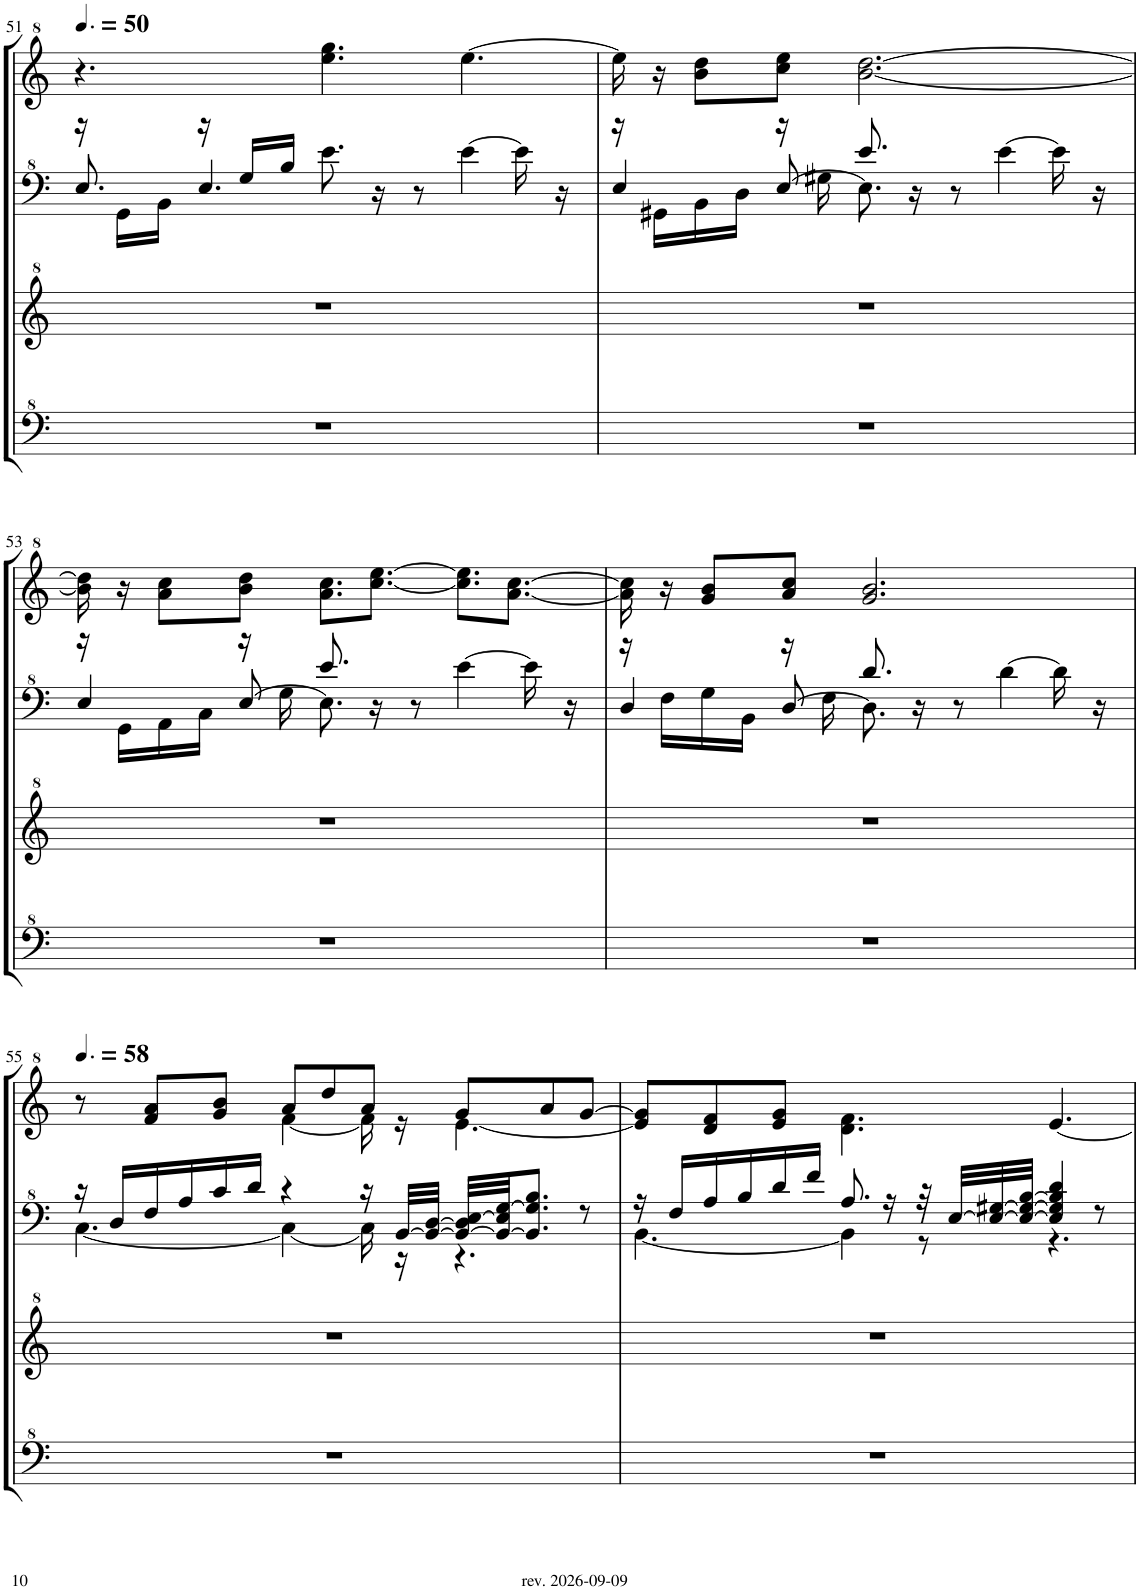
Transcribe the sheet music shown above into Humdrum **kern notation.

**kern	**kern	**kern	**kern
*part1	*part1	*part1	*part1
*staff4	*staff3	*staff2	*staff1
*I"Model III	*	*	*
!!LO:PB:g=z
*clefF^4	*clefG^2	*clefF^4	*clefG^2
*k[]	*k[]	*k[]	*k[]
*M9/8	*M9/8	*M9/8	*M9/8
*MM75	*MM75	*MM75	*MM75
=51	=51	=51	=51
*	*	*^	*
8%9r	8%9r	16r	8.e/	4.r
.	.	16G\LL	.	.
.	.	16B\JJ	.	.
.	.	16r	4.e/	.
.	.	16g/LL	.	.
.	.	16b/JJ	.	.
.	.	8.ee\	.	4.eee\ 4.ggg\
.	.	16r	2ryy	.
.	.	8r	.	.
.	.	[4ee\	.	[4.eee\
.	.	16ee\]	.	.
.	.	16r	16ryy	.
=52	=52	=52	=52	=52
8%9r	8%9r	16r	4e/	16eee\]
.	.	16G#X\LL	.	16r
.	.	16B\	.	8bb\ 8ddd\L
.	.	16d\JJ	.	.
.	.	16r	[8e/	8ccc\ 8eee\J
.	.	16g#X\	.	.
.	.	8.ee/	8.e\]	[2.bb\ [2.ddd\
.	.	16r	2ryy	.
.	.	8r	.	.
.	.	[4ee\	.	.
.	.	16ee\]	.	.
.	.	16r	16ryy	.
!!LO:LB:g=z
=53	=53	=53	=53	=53
8%9r	8%9r	16r	4e/	16bb\] 16ddd\]
.	.	16G\LL	.	16r
.	.	16A\	.	8aa\ 8ccc\L
.	.	16c\JJ	.	.
.	.	16r	[8e/	8bb\ 8ddd\J
.	.	16g\	.	.
.	.	8.ee/	8.e\]	8.aa\ 8.ccc\L
.	.	16r	2ryy	[8.ccc\ [8.eee\J
.	.	8r	.	.
.	.	[4ee\	.	8.ccc\] 8.eee\]L
.	.	.	.	[8.aa\ [8.ccc\J
.	.	16ee\]	.	.
.	.	16r	16ryy	.
=54	=54	=54	=54	=54
8%9r	8%9r	16r	4d/	16aa\] 16ccc\]
.	.	16f\LL	.	16r
.	.	16g\	.	8gg/ 8bb/L
.	.	16B\JJ	.	.
.	.	16r	[8d/	8aa/ 8ccc/J
.	.	16f\	.	.
.	.	8.dd/	8.d\]	2.gg/ 2.bb/
.	.	16r	2ryy	.
.	.	8r	.	.
.	.	[4dd\	.	.
.	.	16dd\]	.	.
.	.	16r	16ryy	.
!!LO:LB:g=z
=55	=55	=55	=55	=55
*	*	*	*	*MM87
*	*	*	*	*^
8%9r	8%9r	16r	[4.c\	8r	4.ryy
.	.	16d/LL	.	.	.
.	.	16f/	.	8ff/ 8aa/L	.
.	.	16a/	.	.	.
.	.	16cc/	.	8gg/ 8bb/J	.
.	.	16dd/JJ	.	.	.
.	.	4r	4c\_	8aa/L	[4ff\
.	.	.	.	8ddd/	.
.	.	16r	16c\]	8aa/J	16ff\]
.	.	[32B/LLL	16r	.	16r
.	.	32B/_ [32d/JJJ	.	.	.
.	.	32B/_ 32d/] [32e/LLL	4.r	8gg/L	[4.ee\
.	.	32B/_ 32e/] [32g/JJ	.	.	.
.	.	8.B/] 8.g/] 8.b/J	.	.	.
.	.	.	.	8aa/	.
.	.	8r	.	[8gg/J	.
*	*	*	*	*v	*v
=56	=56	=56	=56	=56
8%9r	8%9r	16r	[4.B\	8ee/] 8gg/]L
.	.	16f/LL	.	.
.	.	16a/	.	8dd/ 8ff/
.	.	16b/	.	.
.	.	16dd/	.	8ee/ 8gg/J
.	.	16ff/JJ	.	.
.	.	8.a/	4B\]	4.dd\ 4.ff\
.	.	16r	.	.
.	.	32r	8r	.
.	.	[32e/LLL	.	.
.	.	32e/_ [32g#X/	.	.
.	.	32e/_ 32g#/_ [32b/JJJ	.	.
.	.	4e/] 4g#/] 4b/] 4dd/	4.r	[4.ee/
.	.	8r	.	.
*	*	*v	*v	*
=	=	=	=
*-	*-	*-	*-
